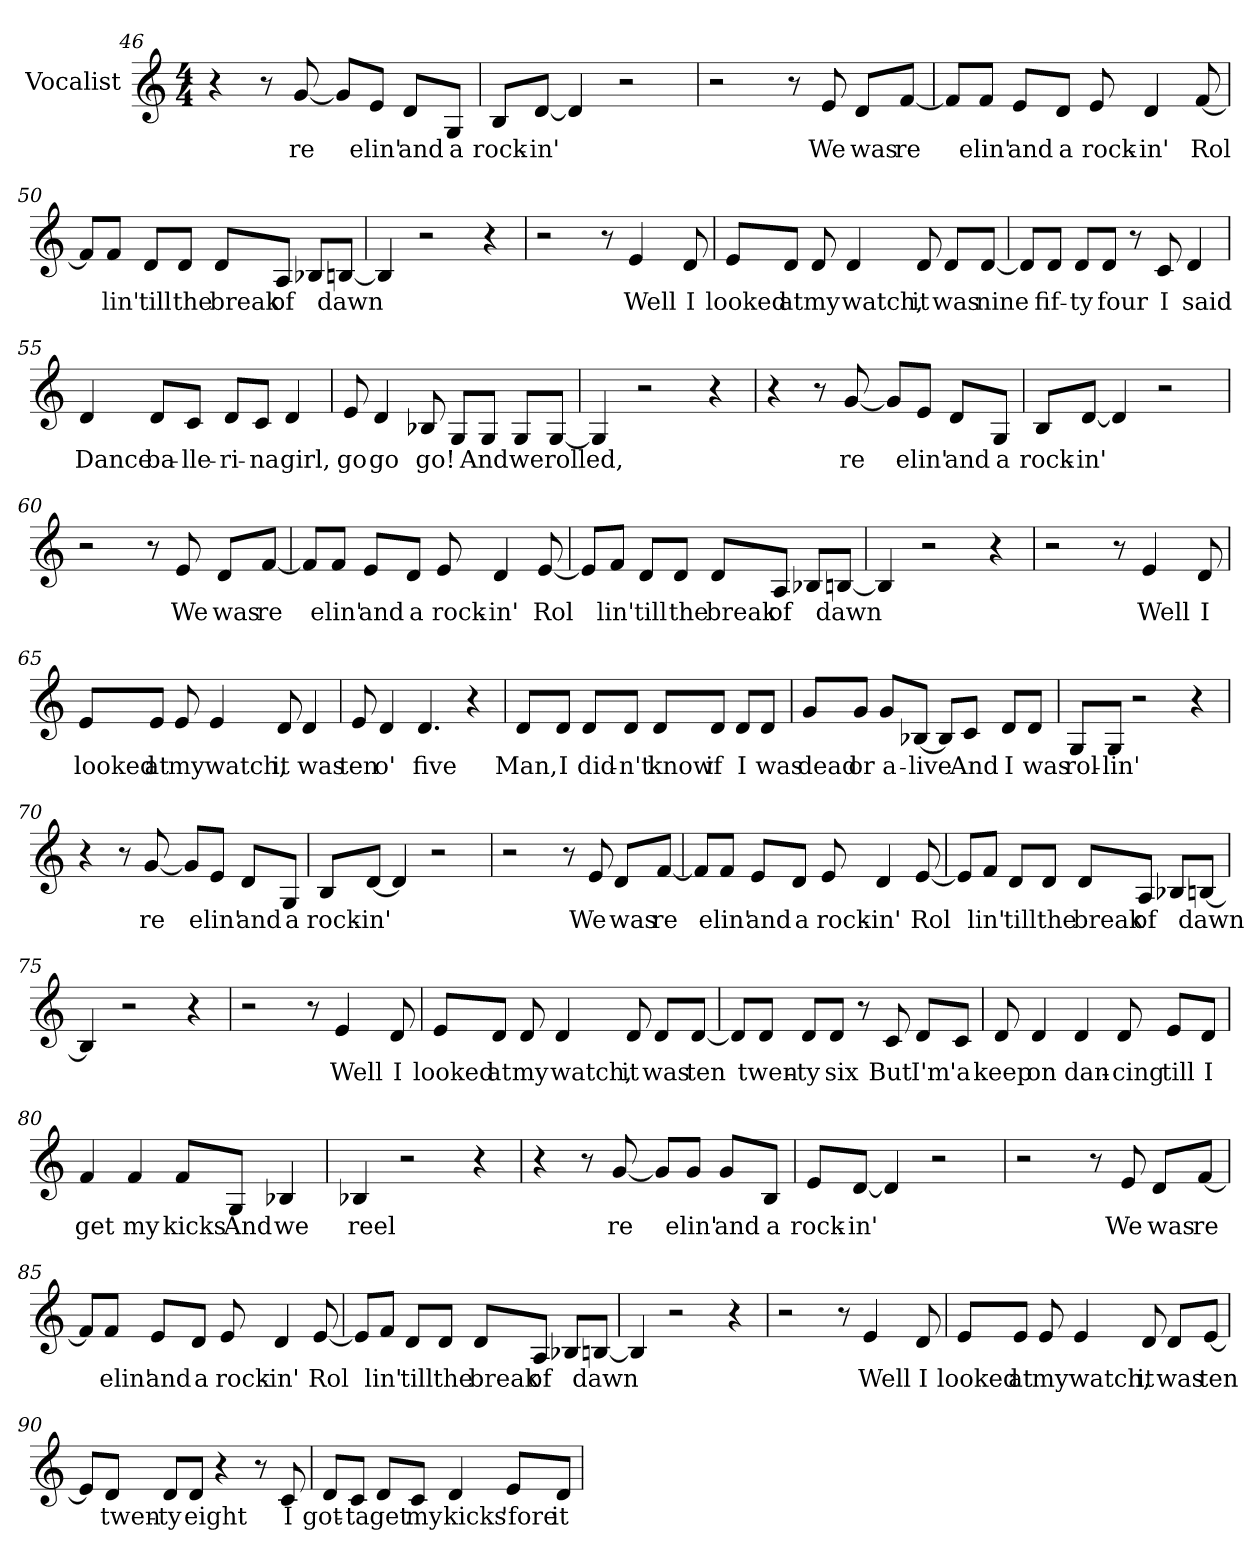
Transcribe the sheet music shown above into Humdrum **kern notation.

**kern	**text
*part1	*part1
*staff1	*staff1
*I"Vocalist	*
*clefG2	*
*M4/4	*
=46	=46
4r	.
8r	.
[8g	re-
8g/L]	_
8e/J	-elin'
8d/L	and
8G/J	a
=47	=47
8B/L	rock-
[8d/J	-in'
4d]	_
2r	.
=48	=48
2r	.
8r	.
8e	We
8d/L	was
[8f/J	re-
=49	=49
8f/L]	_
8f/J	-elin'
8e/L	and
8d/J	a
8e	rock-
4d	-in'
[8f	Rol-
=50	=50
8f/L]	_
8f/J	-lin'
8d/L	till
8d/J	the
8d/L	break
8A/J	of
8B-X/L	_
[8Bn/J	dawn
=51	=51
4B]	_
2r	.
4r	.
=52	=52
2r	.
8r	.
4e	Well
8d	I
=53	=53
8e/L	looked
8d/J	at
8d	my
4d	watch,
8d	it
8d/L	was
[8d/J	nine
=54	=54
8d/L]	_
8d/J	fif-
8d/L	-ty
8d/J	four
8r	.
8c	I
4d	said
=55	=55
4d	Dance
8d/L	ba-
8c/J	-lle-
8d/L	-ri-
8c/J	-na
4d	girl,
=56	=56
8e	go
4d	go
8B-X	go!
8G/L	_
8G/J	And
8G/L	we
[8G/J	rolled,
=57	=57
4G]	_
2r	.
4r	.
=58	=58
4r	.
8r	.
[8g	re-
8g/L]	_
8e/J	-elin'
8d/L	and
8G/J	a
=59	=59
8B/L	rock-
[8d/J	-in'
4d]	_
2r	.
=60	=60
2r	.
8r	.
8e	We
8d/L	was
[8f/J	re-
=61	=61
8f/L]	_
8f/J	-elin'
8e/L	and
8d/J	a
8e	rock-
4d	-in'
[8e	Rol-
=62	=62
8e/L]	_
8f/J	-lin'
8d/L	till
8d/J	the
8d/L	break
8A/J	of
8B-X/L	_
[8Bn/J	dawn
=63	=63
4B]	_
2r	.
4r	.
=64	=64
2r	.
8r	.
4e	Well
8d	I
=65	=65
8e/L	looked
8e/J	at
8e	my
4e	watch,
8d	it
4d	was
=66	=66
8e	ten
4d	o'
4.d	five
4r	.
=67	=67
8d/L	Man,
8d/J	I
8d/L	did-
8d/J	-n't
8d/L	know
8d/J	if
8d/L	I
8d/J	was
=68	=68
8g/L	dead
8g/J	or
8g/L	a-
[8B-X/J	-live
8B-/L]	_
8c/J	And
8d/L	I
8d/J	was
=69	=69
8G/L	rol-
8G/J	-lin'
2r	.
4r	.
=70	=70
4r	.
8r	.
[8g	re-
8g/L]	_
8e/J	-elin'
8d/L	and
8G/J	a
=71	=71
8B/L	rock-
[8d/J	-in'
4d]	_
2r	.
=72	=72
2r	.
8r	.
8e	We
8d/L	was
[8f/J	re-
=73	=73
8f/L]	_
8f/J	-elin'
8e/L	and
8d/J	a
8e	rock-
4d	-in'
[8e	Rol-
=74	=74
8e/L]	_
8f/J	-lin'
8d/L	till
8d/J	the
8d/L	break
8A/J	of
8B-X/L	_
[8Bn/J	dawn
=75	=75
4B]	_
2r	.
4r	.
=76	=76
2r	.
8r	.
4e	Well
8d	I
=77	=77
8e/L	looked
8d/J	at
8d	my
4d	watch,
8d	it
8d/L	was
[8d/J	ten
=78	=78
8d/L]	_
8d/J	twen-
8d/L	-ty
8d/J	six
8r	.
8c	But
8d/L	I'm
8c/J	'a
=79	=79
8d	keep
4d	on
4d	dan-
8d	-cing
8e/L	till
8d/J	I
=80	=80
4f	get
4f	my
8f/L	kicks
8G/J	And
4B-X	we
=81	=81
4B-X	reel
2r	.
4r	.
=82	=82
4r	.
8r	.
[8g	re-
8g/L]	_
8g/J	-elin'
8g/L	and
8B/J	a
=83	=83
8e/L	rock-
[8d/J	-in'
4d]	_
2r	.
=84	=84
2r	.
8r	.
8e	We
8d/L	was
[8f/J	re-
=85	=85
8f/L]	_
8f/J	-elin'
8e/L	and
8d/J	a
8e	rock-
4d	-in'
[8e	Rol-
=86	=86
8e/L]	_
8f/J	-lin'
8d/L	till
8d/J	the
8d/L	break
8A/J	of
8B-X/L	_
[8Bn/J	dawn
=87	=87
4B]	_
2r	.
4r	.
=88	=88
2r	.
8r	.
4e	Well
8d	I
=89	=89
8e/L	looked
8e/J	at
8e	my
4e	watch,
8d	it
8d/L	was
[8e/J	ten
=90	=90
8e/L]	_
8d/J	twen-
8d/L	-ty
8d/J	eight
4r	.
8r	.
8c	I
=91	=91
8d/L	got-
8c/J	-ta
8d/L	get
8c/J	my
4d	kicks
8e/L	'fore
8d/J	it
=	=
*-	*-
